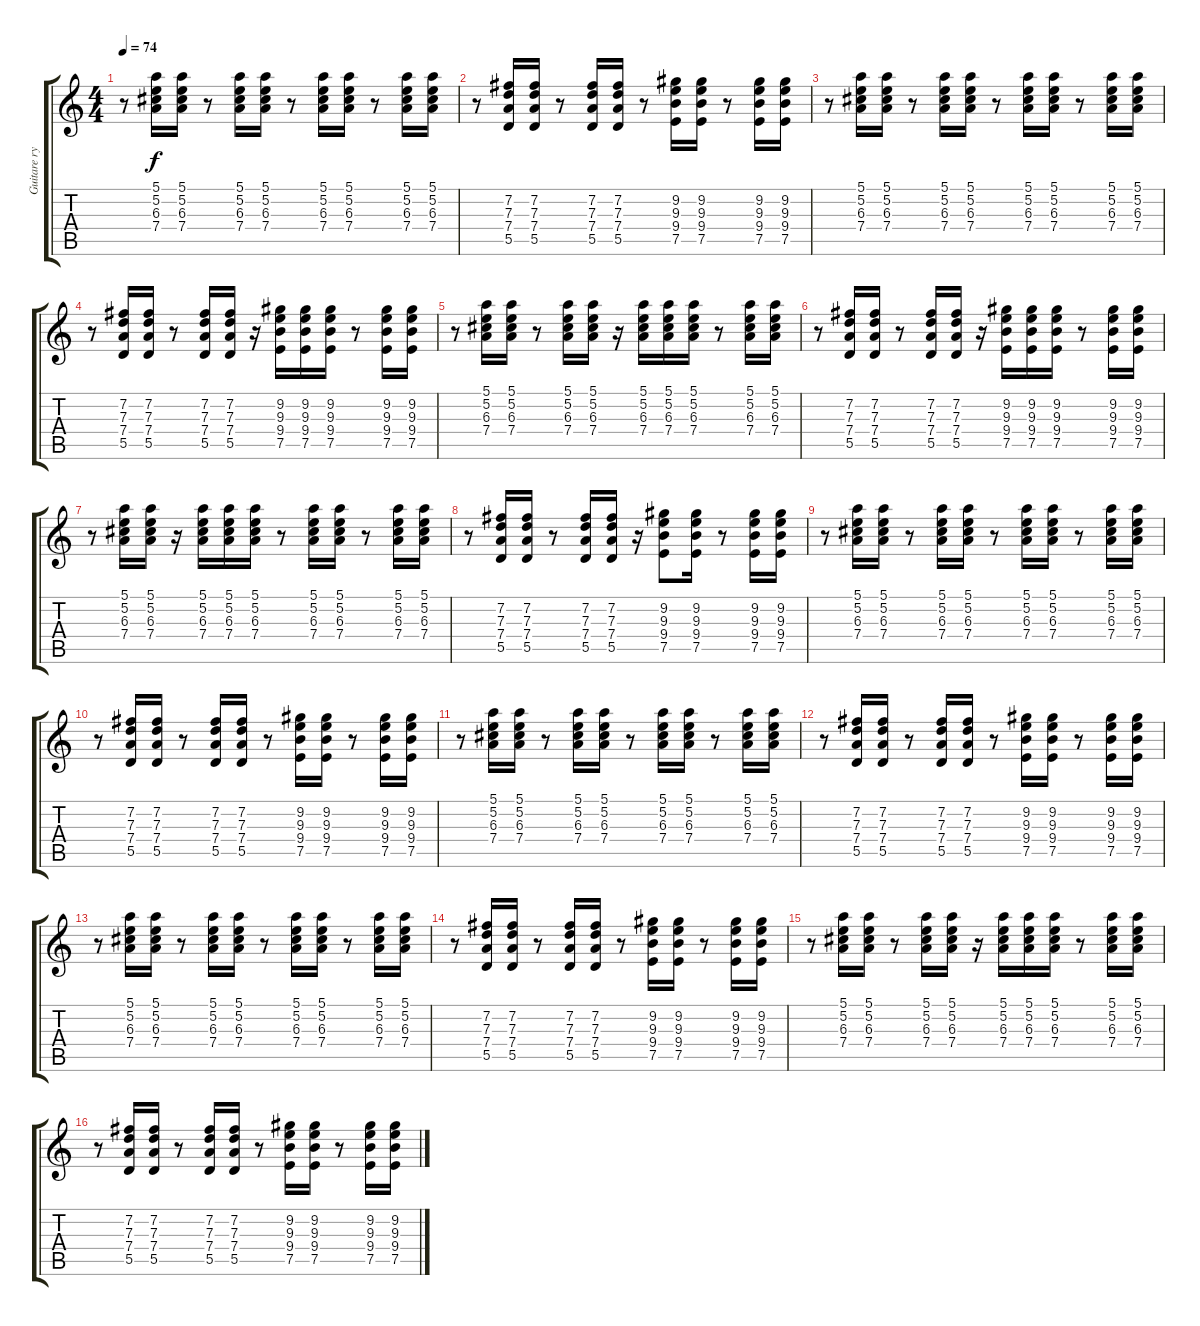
\track ("Guitare rythmique" "Guitare ry") {instrument electricguitarmuted}
\staff {score tabs}
\tuning (E4 B3 G3 D3 A2 E2) {hide}
\ts (4 4)
\tempo 74
\clef g2
\ks c
r.8{dy f} (5.1 5.2 6.3 7.4).16 (5.1 5.2 6.3 7.4).16 r.8 (5.1 5.2 6.3 7.4).16 (5.1 5.2 6.3 7.4).16 r.8 (5.1 5.2 6.3 7.4).16 (5.1 5.2 6.3 7.4).16 r.8 (5.1 5.2 6.3 7.4).16 (5.1 5.2 6.3 7.4).16 |
r.8 (7.2 7.3 7.4 5.5).16 (7.2 7.3 7.4 5.5).16 r.8 (7.2 7.3 7.4 5.5).16 (7.2 7.3 7.4 5.5).16 r.8 (9.2 9.3 9.4 7.5).16 (9.2 9.3 9.4 7.5).16 r.8 (9.2 9.3 9.4 7.5).16 (9.2 9.3 9.4 7.5).16 |
r.8 (5.1 5.2 6.3 7.4).16 (5.1 5.2 6.3 7.4).16 r.8 (5.1 5.2 6.3 7.4).16 (5.1 5.2 6.3 7.4).16 r.8 (5.1 5.2 6.3 7.4).16 (5.1 5.2 6.3 7.4).16 r.8 (5.1 5.2 6.3 7.4).16 (5.1 5.2 6.3 7.4).16 |
r.8 (7.2 7.3 7.4 5.5).16 (7.2 7.3 7.4 5.5).16 r.8 (7.2 7.3 7.4 5.5).16 (7.2 7.3 7.4 5.5).16 r.16 (9.2 9.3 9.4 7.5).16 (9.2 9.3 9.4 7.5).16 (9.2 9.3 9.4 7.5).16 r.8 (9.2 9.3 9.4 7.5).16 (9.2 9.3 9.4 7.5).16 |
r.8 (5.1 5.2 6.3 7.4).16 (5.1 5.2 6.3 7.4).16 r.8 (5.1 5.2 6.3 7.4).16 (5.1 5.2 6.3 7.4).16 r.16 (5.1 5.2 6.3 7.4).16 (5.1 5.2 6.3 7.4).16 (5.1 5.2 6.3 7.4).16 r.8 (5.1 5.2 6.3 7.4).16 (5.1 5.2 6.3 7.4).16 |
r.8 (7.2 7.3 7.4 5.5).16 (7.2 7.3 7.4 5.5).16 r.8 (7.2 7.3 7.4 5.5).16 (7.2 7.3 7.4 5.5).16 r.16 (9.2 9.3 9.4 7.5).16 (9.2 9.3 9.4 7.5).16 (9.2 9.3 9.4 7.5).16 r.8 (9.2 9.3 9.4 7.5).16 (9.2 9.3 9.4 7.5).16 |
r.8 (5.1 5.2 6.3 7.4).16 (5.1 5.2 6.3 7.4).16 r.16 (5.1 5.2 6.3 7.4).16 (5.1 5.2 6.3 7.4).16 (5.1 5.2 6.3 7.4).16 r.8 (5.1 5.2 6.3 7.4).16 (5.1 5.2 6.3 7.4).16 r.8 (5.1 5.2 6.3 7.4).16 (5.1 5.2 6.3 7.4).16 |
r.8 (7.2 7.3 7.4 5.5).16 (7.2 7.3 7.4 5.5).16 r.8 (7.2 7.3 7.4 5.5).16 (7.2 7.3 7.4 5.5).16 r.16 (9.2 9.3 9.4 7.5).8 (9.2 9.3 9.4 7.5).16 r.8 (9.2 9.3 9.4 7.5).16 (9.2 9.3 9.4 7.5).16 |
r.8 (5.1 5.2 6.3 7.4).16 (5.1 5.2 6.3 7.4).16 r.8 (5.1 5.2 6.3 7.4).16 (5.1 5.2 6.3 7.4).16 r.8 (5.1 5.2 6.3 7.4).16 (5.1 5.2 6.3 7.4).16 r.8 (5.1 5.2 6.3 7.4).16 (5.1 5.2 6.3 7.4).16 |
r.8 (7.2 7.3 7.4 5.5).16 (7.2 7.3 7.4 5.5).16 r.8 (7.2 7.3 7.4 5.5).16 (7.2 7.3 7.4 5.5).16 r.8 (9.2 9.3 9.4 7.5).16 (9.2 9.3 9.4 7.5).16 r.8 (9.2 9.3 9.4 7.5).16 (9.2 9.3 9.4 7.5).16 |
r.8 (5.1 5.2 6.3 7.4).16 (5.1 5.2 6.3 7.4).16 r.8 (5.1 5.2 6.3 7.4).16 (5.1 5.2 6.3 7.4).16 r.8 (5.1 5.2 6.3 7.4).16 (5.1 5.2 6.3 7.4).16 r.8 (5.1 5.2 6.3 7.4).16 (5.1 5.2 6.3 7.4).16 |
r.8 (7.2 7.3 7.4 5.5).16 (7.2 7.3 7.4 5.5).16 r.8 (7.2 7.3 7.4 5.5).16 (7.2 7.3 7.4 5.5).16 r.8 (9.2 9.3 9.4 7.5).16 (9.2 9.3 9.4 7.5).16 r.8 (9.2 9.3 9.4 7.5).16 (9.2 9.3 9.4 7.5).16 |
r.8 (5.1 5.2 6.3 7.4).16 (5.1 5.2 6.3 7.4).16 r.8 (5.1 5.2 6.3 7.4).16 (5.1 5.2 6.3 7.4).16 r.8 (5.1 5.2 6.3 7.4).16 (5.1 5.2 6.3 7.4).16 r.8 (5.1 5.2 6.3 7.4).16 (5.1 5.2 6.3 7.4).16 |
r.8 (7.2 7.3 7.4 5.5).16 (7.2 7.3 7.4 5.5).16 r.8 (7.2 7.3 7.4 5.5).16 (7.2 7.3 7.4 5.5).16 r.8 (9.2 9.3 9.4 7.5).16 (9.2 9.3 9.4 7.5).16 r.8 (9.2 9.3 9.4 7.5).16 (9.2 9.3 9.4 7.5).16 |
r.8 (5.1 5.2 6.3 7.4).16 (5.1 5.2 6.3 7.4).16 r.8 (5.1 5.2 6.3 7.4).16 (5.1 5.2 6.3 7.4).16 r.16 (5.1 5.2 6.3 7.4).16 (5.1 5.2 6.3 7.4).16 (5.1 5.2 6.3 7.4).16 r.8 (5.1 5.2 6.3 7.4).16 (5.1 5.2 6.3 7.4).16 |
r.8 (7.2 7.3 7.4 5.5).16 (7.2 7.3 7.4 5.5).16 r.8 (7.2 7.3 7.4 5.5).16 (7.2 7.3 7.4 5.5).16 r.8 (9.2 9.3 9.4 7.5).16 (9.2 9.3 9.4 7.5).16 r.8 (9.2 9.3 9.4 7.5).16 (9.2 9.3 9.4 7.5).16
